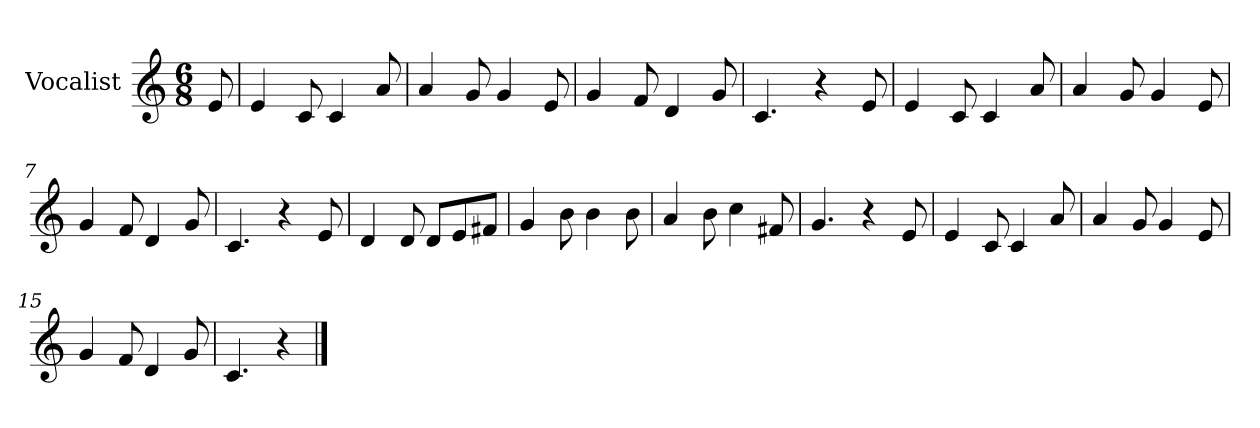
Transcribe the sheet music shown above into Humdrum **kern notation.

**kern
*part1
*staff1
*I"Vocalist
*k[]
*C:
*M6/8
=
8e
=1
4e
8c
4c
8a
=2
4a
8g
4g
8e
=3
4g
8f
4d
8g
=4
4.c
4r
8e
=5
4e
8c
4c
8a
=6
4a
8g
4g
8e
=7
4g
8f
4d
8g
=8
4.c
4r
8e
=9
4d
8d
8dL
8e
8f#XJ
=10
4g
8b
4b
8b
=11
4a
8b
4cc
8f#X
=12
4.g
4r
8e
=13
4e
8c
4c
8a
=14
4a
8g
4g
8e
=15
4g
8f
4d
8g
=16
4.c
4r
==
*-
